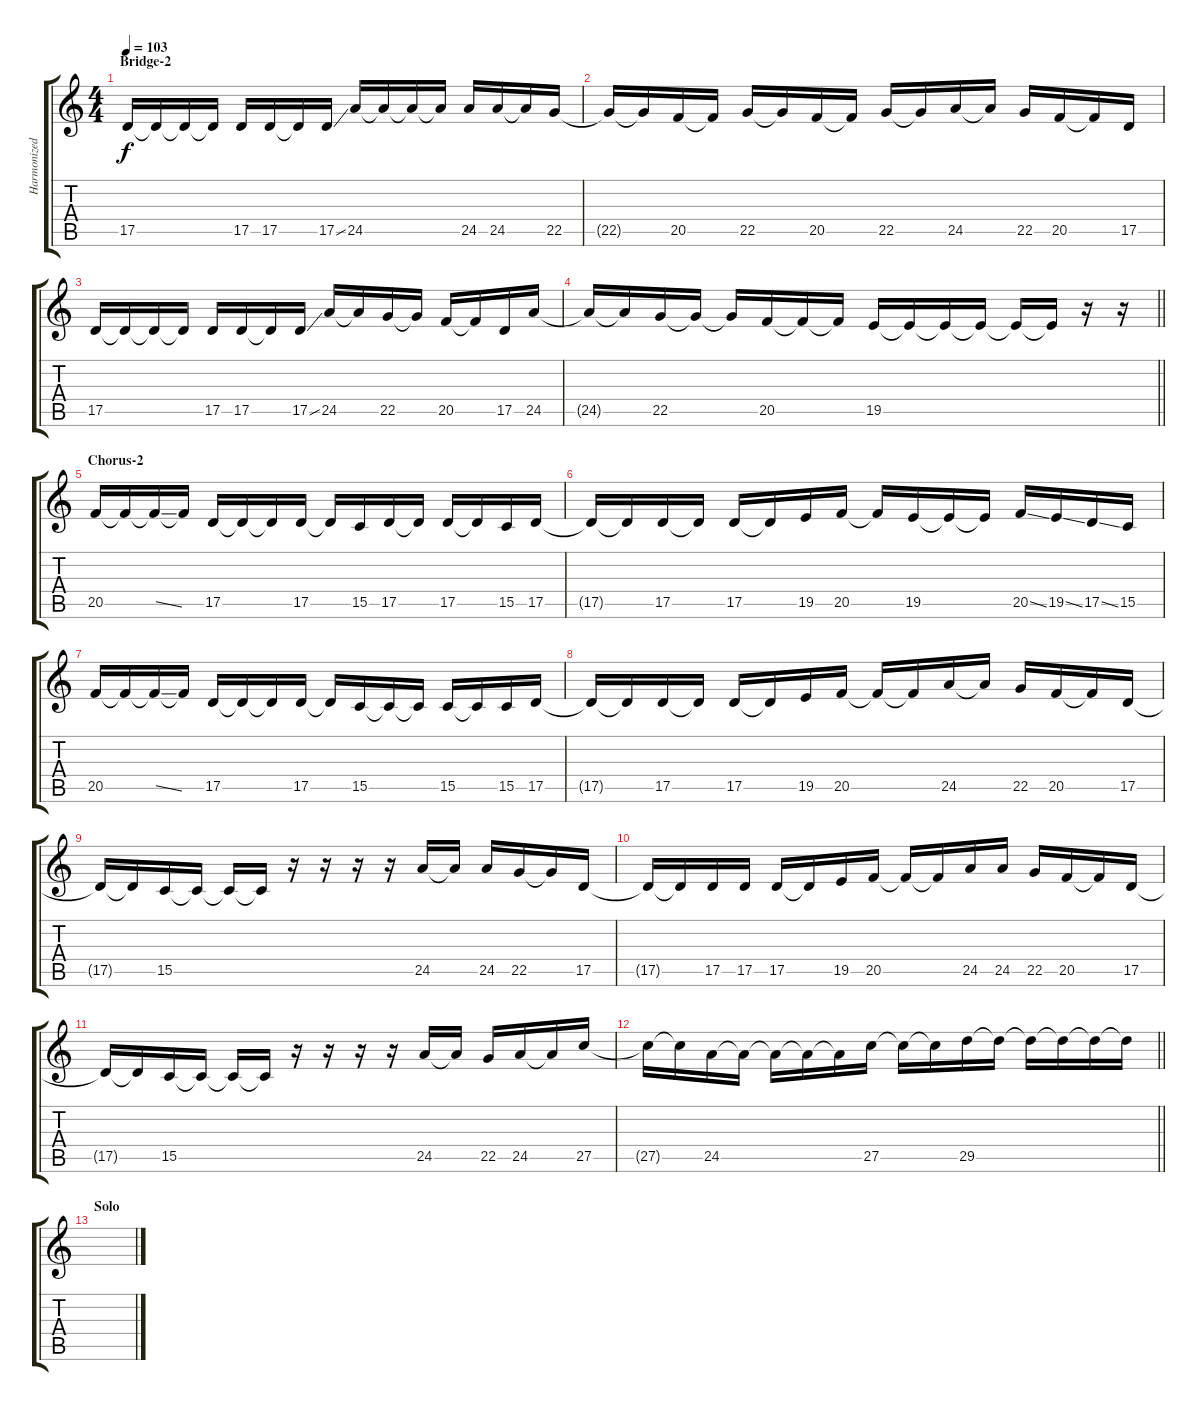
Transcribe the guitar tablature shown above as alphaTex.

\track ("Harmonized Vocals" "Harmonized") {instrument trumpet}
\staff {score tabs}
\tuning (E4 B3 G3 D3 A2 E2) {hide}
\ts (4 4)
\section ("" "Bridge-2")
\tempo 103
\clef g2
\ks c
17.5.16{dy f} 17.5{t}.16 17.5{t}.16 17.5{t}.16 17.5.16 17.5.16 17.5{t}.16 17.5{ss}.16 24.5.16 24.5{t}.16 24.5{t}.16 24.5{t}.16 24.5.16 24.5.16 24.5{t}.16 22.5.16 |
22.5{t}.16 22.5{t}.16 20.5.16 20.5{t}.16 22.5.16 22.5{t}.16 20.5.16 20.5{t}.16 22.5.16 22.5{t}.16 24.5.16 24.5{t}.16 22.5.16 20.5.16 20.5{t}.16 17.5.16 |
17.5.16 17.5{t}.16 17.5{t}.16 17.5{t}.16 17.5.16 17.5.16 17.5{t}.16 17.5{ss}.16 24.5.16 24.5{t}.16 22.5.16 22.5{t}.16 20.5.16 20.5{t}.16 17.5.16 24.5.16 |
\barLineRight lightlight
24.5{t}.16 24.5{t}.16 22.5.16 22.5{t}.16 22.5{t}.16 20.5.16 20.5{t}.16 20.5{t}.16 19.5.16 19.5{t}.16 19.5{t}.16 19.5{t}.16 19.5{t}.16 19.5{t}.16 r.16 r.16 |
\section ("" "Chorus-2")
20.5.16 20.5{t}.16 20.5{ss t}.16 20.5{t}.16 17.5.16 17.5{t}.16 17.5{t}.16 17.5.16 17.5{t}.16 15.5.16 17.5.16 17.5{t}.16 17.5.16 17.5{t}.16 15.5.16 17.5.16 |
17.5{t}.16 17.5{t}.16 17.5.16 17.5{t}.16 17.5.16 17.5{t}.16 19.5.16 20.5.16 20.5{t}.16 19.5.16 19.5{t}.16 19.5{t}.16 20.5{ss}.16 19.5{ss}.16 17.5{ss}.16 15.5.16 |
20.5.16 20.5{t}.16 20.5{ss t}.16 20.5{t}.16 17.5.16 17.5{t}.16 17.5{t}.16 17.5.16 17.5{t}.16 15.5.16 15.5{t}.16 15.5{t}.16 15.5.16 15.5{t}.16 15.5.16 17.5.16 |
17.5{t}.16 17.5{t}.16 17.5.16 17.5{t}.16 17.5.16 17.5{t}.16 19.5.16 20.5.16 20.5{t}.16 20.5{t}.16 24.5.16 24.5{t}.16 22.5.16 20.5.16 20.5{t}.16 17.5.16 |
17.5{t}.16 17.5{t}.16 15.5.16 15.5{t}.16 15.5{t}.16 15.5{t}.16 r.16 r.16 r.16 r.16 24.5.16 24.5{t}.16 24.5.16 22.5.16 22.5{t}.16 17.5.16 |
17.5{t}.16 17.5{t}.16 17.5.16 17.5.16 17.5.16 17.5{t}.16 19.5.16 20.5.16 20.5{t}.16 20.5{t}.16 24.5.16 24.5.16 22.5.16 20.5.16 20.5{t}.16 17.5.16 |
17.5{t}.16 17.5{t}.16 15.5.16 15.5{t}.16 15.5{t}.16 15.5{t}.16 r.16 r.16 r.16 r.16 24.5.16 24.5{t}.16 22.5.16 24.5.16 24.5{t}.16 27.5.16 |
\barLineRight lightlight
27.5{t}.16 27.5{t}.16 24.5.16 24.5{t}.16 24.5{t}.16 24.5{t}.16 24.5{t}.16 27.5.16 27.5{t}.16 27.5{t}.16 29.5.16 29.5{t}.16 29.5{t}.16 29.5{t}.16 29.5{t}.16 29.5{t}.16 |
\section ("" "Solo")
